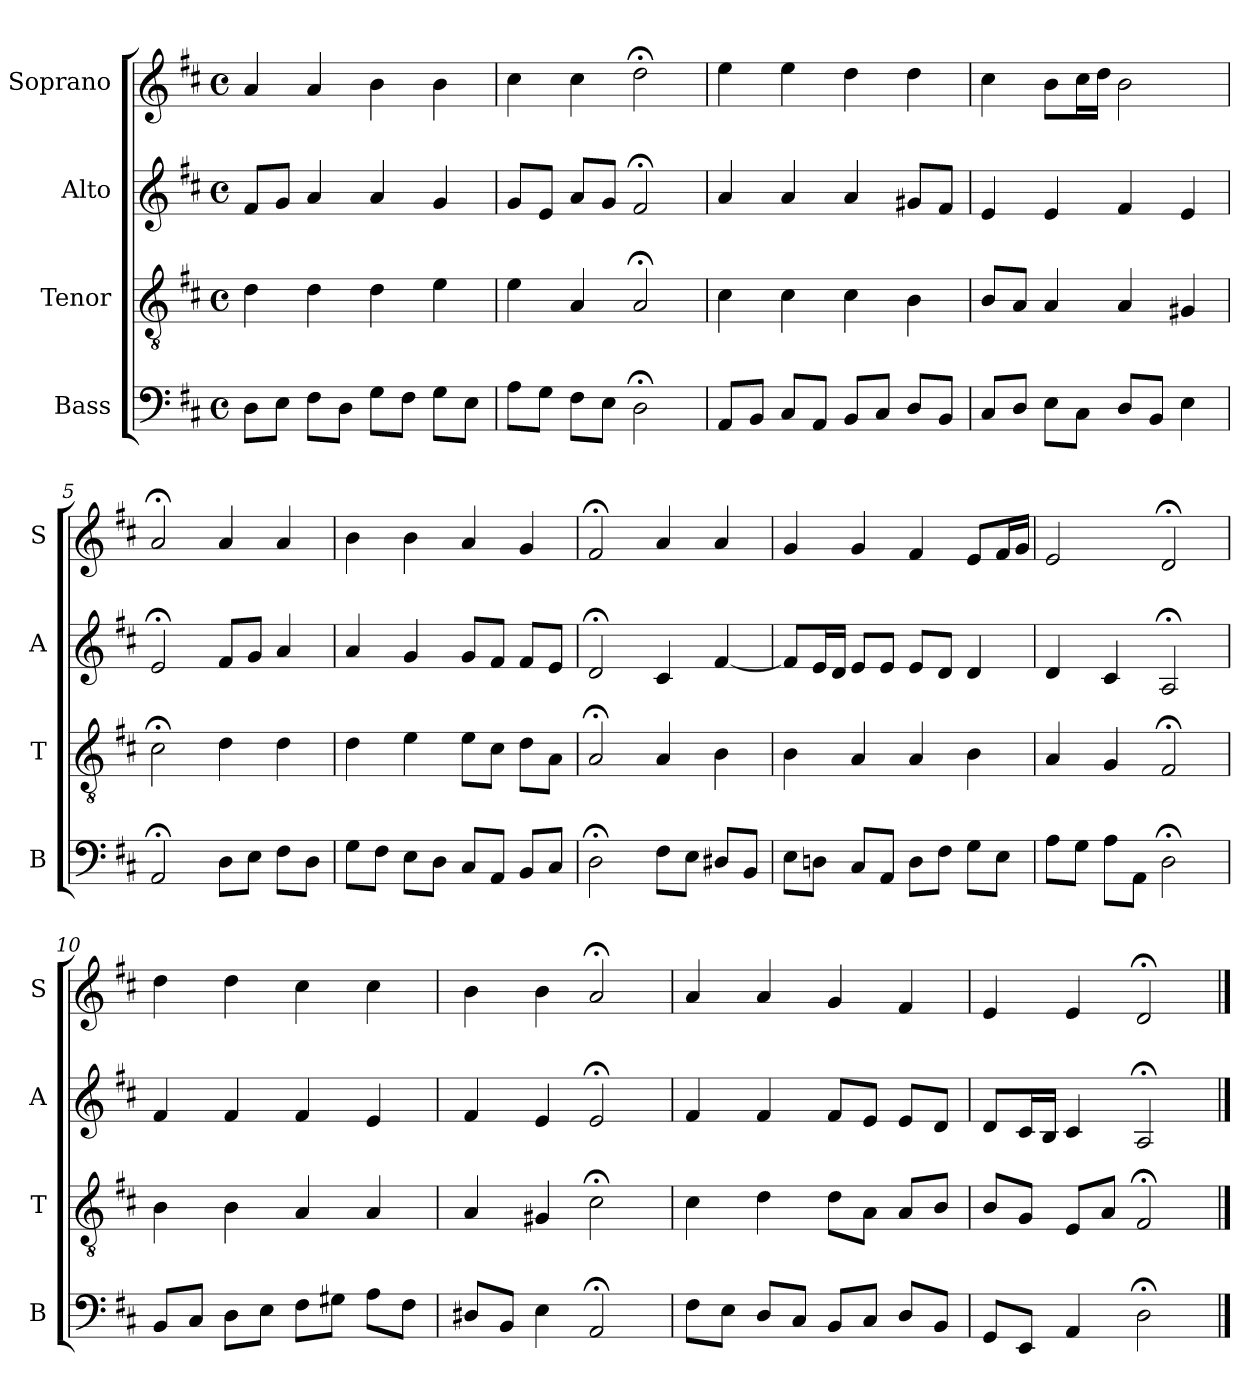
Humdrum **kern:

**kern	**kern	**kern	**kern
*part4	*part3	*part2	*part1
*staff4	*staff3	*staff2	*staff1
*I"Bass	*I"Tenor	*I"Alto	*I"Soprano
*I'B	*I'T	*I'A	*I'S
*clefF4	*clefGv2	*clefG2	*clefG2
*k[f#c#]	*k[f#c#]	*k[f#c#]	*k[f#c#]
*D:	*D:	*D:	*D:
*M4/4	*M4/4	*M4/4	*M4/4
*met(c)	*met(c)	*met(c)	*met(c)
*MM100	*MM100	*MM100	*MM100
=1	=1	=1	=1
8DL	4d	8f#L	4a
8EJ	.	8gJ	.
8F#L	4d	4a	4a
8DJ	.	.	.
8GL	4d	4a	4b
8F#J	.	.	.
8GL	4e	4g	4b
8EJ	.	.	.
=2	=2	=2	=2
8AL	4e	8gL	4cc#
8GJ	.	8eJ	.
8F#L	4A	8aL	4cc#
8EJ	.	8gJ	.
2D;<	2A;<	2f#;<i	2dd;<i
=3	=3	=3	=3
8AAL	4c#	4ai	4eei
8BBJ	.	.	.
8C#L	4c#	4a	4ee
8AAJ	.	.	.
8BBL	4c#	4a	4dd
8C#J	.	.	.
8DL	4B	8g#XL	4dd
8BBJ	.	8f#J	.
=4	=4	=4	=4
8C#L	8BL	4e	4cc#
8DJ	8AJ	.	.
8EL	4A	4e	8bL
8C#J	.	.	16cc#L
.	.	.	16ddJJ
8DL	4A	4f#	2b
8BBJ	.	.	.
4E	4G#X	4e	.
=5	=5	=5	=5
2AA;<	2c#;<	2e;<	2a;<
8DL	4d	8f#L	4a
8EJ	.	8gJ	.
8F#L	4d	4a	4a
8DJ	.	.	.
=6	=6	=6	=6
8GL	4d	4a	4b
8F#J	.	.	.
8EL	4e	4g	4b
8DJ	.	.	.
8C#L	8eL	8gL	4a
8AAJ	8c#J	8f#J	.
8BBL	8dL	8f#L	4g
8C#J	8AJ	8eJ	.
=7	=7	=7	=7
2D;<	2A;<i	2d;<	2f#;<
8F#L	4Ai	4c#i	4a
8EJ	.	.	.
8D#XL	4Bi	[4f#i	4a
8BBJ	.	.	.
=8	=8	=8	=8
8EL	4B	8f#iL]	4g
8DnJ	.	16eL	.
.	.	16dJJ	.
8C#L	4A	8eL	4g
8AAJ	.	8eJ	.
8DL	4A	8eL	4f#
8F#J	.	8dJ	.
8GL	4B	4d	8eL
8EJ	.	.	16f#L
.	.	.	16gJJ
=9	=9	=9	=9
8AL	4A	4d	2e
8GJ	.	.	.
8AL	4G	4c#	.
8AAJ	.	.	.
2D;<	2F#;<i	2A;<i	2d;<
=10	=10	=10	=10
8BBL	4Bi	4f#i	4dd
8C#J	.	.	.
8DL	4B	4f#	4dd
8EJ	.	.	.
8F#L	4A	4f#	4cc#
8G#XJ	.	.	.
8AL	4A	4e	4cc#
8F#J	.	.	.
=11	=11	=11	=11
8D#XL	4A	4f#	4b
8BBJ	.	.	.
4E	4G#X	4e	4b
2AA;<	2c#;<	2e;<	2a;<
=12	=12	=12	=12
8F#L	4c#	4f#	4a
8EJ	.	.	.
8DL	4d	4f#	4a
8C#J	.	.	.
8BBL	8dL	8f#L	4g
8C#J	8AJ	8eJ	.
8DL	8AL	8eL	4f#
8BBJ	8BJ	8dJ	.
=13	=13	=13	=13
8GGL	8BL	8dL	4e
8EEJ	8GJ	16c#L	.
.	.	16BJJ	.
4AA	8EL	4c#	4e
.	8AJ	.	.
2D;<	2F#;<	2A;<	2d;<
==	==	==	==
*-	*-	*-	*-
